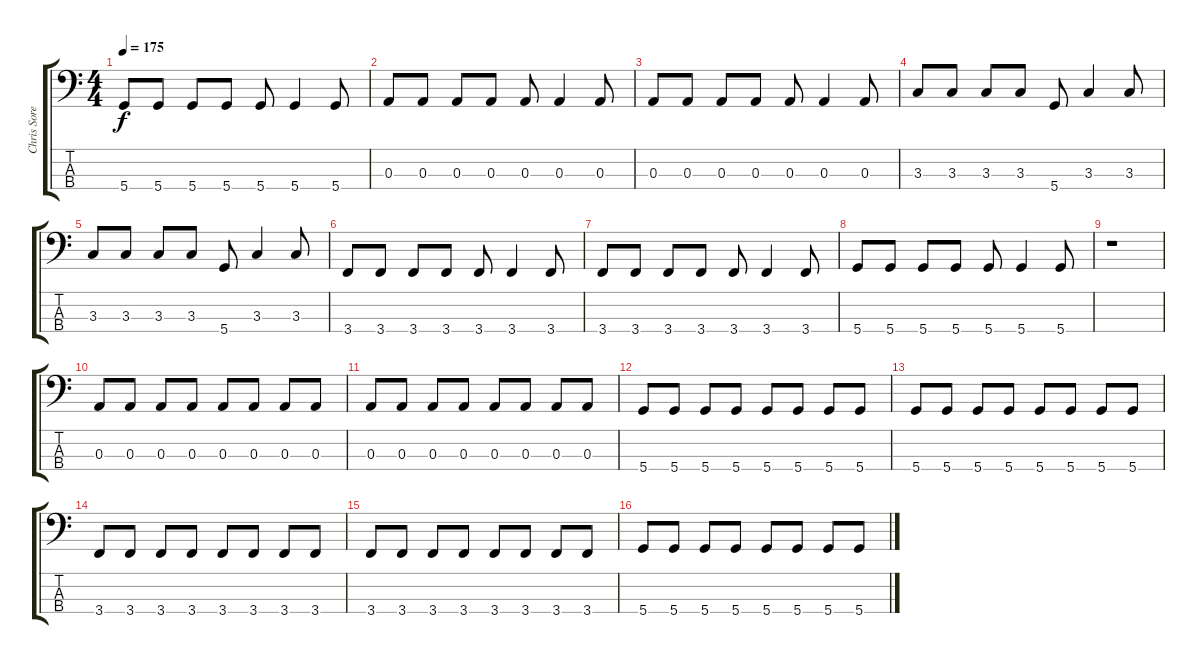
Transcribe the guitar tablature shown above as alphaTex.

\track ("Chris Sorenson" "Chris Sore") {instrument electricbasspick}
\staff {score tabs}
\tuning (G2 D2 A1 D1) {hide}
\ts (4 4)
\tempo 175
\clef f4
\ks c
5.4.8{dy f} 5.4.8 5.4.8 5.4.8 5.4.8 5.4.4 5.4.8 |
0.3.8 0.3.8 0.3.8 0.3.8 0.3.8 0.3.4 0.3.8 |
0.3.8 0.3.8 0.3.8 0.3.8 0.3.8 0.3.4 0.3.8 |
3.3.8 3.3.8 3.3.8 3.3.8 5.4.8 3.3.4 3.3.8 |
3.3.8 3.3.8 3.3.8 3.3.8 5.4.8 3.3.4 3.3.8 |
3.4.8 3.4.8 3.4.8 3.4.8 3.4.8 3.4.4 3.4.8 |
3.4.8 3.4.8 3.4.8 3.4.8 3.4.8 3.4.4 3.4.8 |
5.4.8 5.4.8 5.4.8 5.4.8 5.4.8 5.4.4 5.4.8 |
r.1 |
0.3.8 0.3.8 0.3.8 0.3.8 0.3.8 0.3.8 0.3.8 0.3.8 |
0.3.8 0.3.8 0.3.8 0.3.8 0.3.8 0.3.8 0.3.8 0.3.8 |
5.4.8 5.4.8 5.4.8 5.4.8 5.4.8 5.4.8 5.4.8 5.4.8 |
5.4.8 5.4.8 5.4.8 5.4.8 5.4.8 5.4.8 5.4.8 5.4.8 |
3.4.8 3.4.8 3.4.8 3.4.8 3.4.8 3.4.8 3.4.8 3.4.8 |
3.4.8 3.4.8 3.4.8 3.4.8 3.4.8 3.4.8 3.4.8 3.4.8 |
5.4.8 5.4.8 5.4.8 5.4.8 5.4.8 5.4.8 5.4.8 5.4.8
